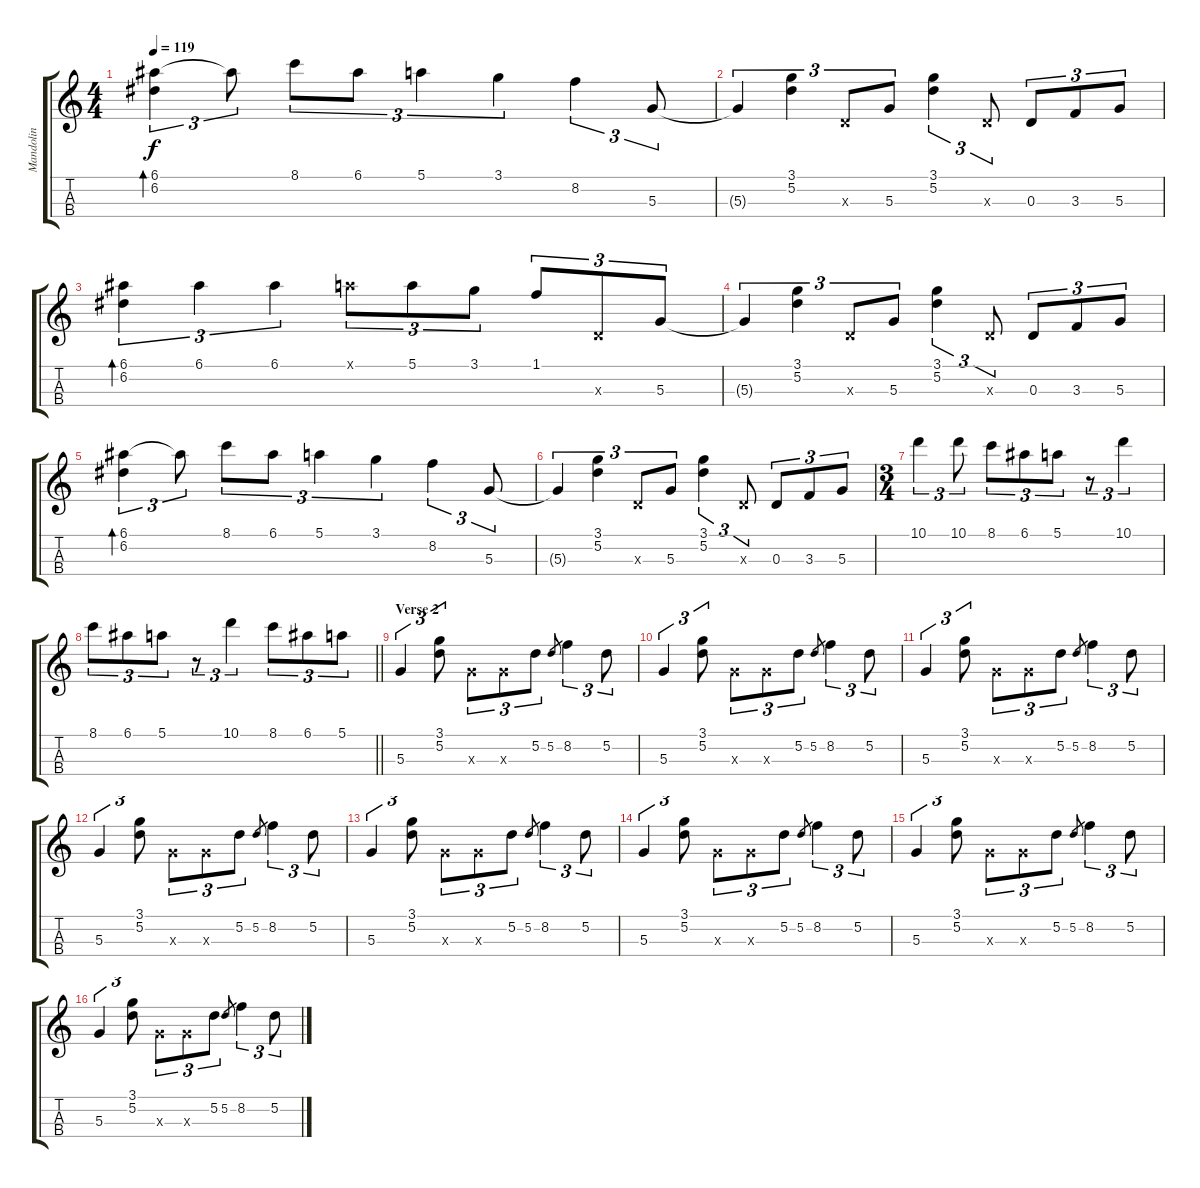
\track ("Mandolin" "Mandolin") {instrument acousticguitarsteel}
\staff {score tabs}
\tuning (E4 A3 D3 G2) {hide}
\ts (4 4)
\tempo 119
\clef g2
\ks c
(6.1 6.2).4{tu (3 2) bd 60 dy f} 6.1{t}.8{tu (3 2)} 8.1.8{tu (3 2)} 6.1.8{tu (3 2)} 5.1.4{tu (3 2)} 3.1.4{tu (3 2)} 8.2.4{tu (3 2)} 5.3.8{tu (3 2)} |
5.3{t}.4{tu (3 2)} (3.1 5.2).4{tu (3 2)} 0.3{x}.8{tu (3 2)} 5.3.8{tu (3 2)} (3.1 5.2).4{tu (3 2)} 0.3{x}.8{tu (3 2)} 0.3.8{tu (3 2)} 3.3.8{tu (3 2)} 5.3.8{tu (3 2)} |
(6.1 6.2).4{tu (3 2) bd 60} 6.1.4{tu (3 2)} 6.1.4{tu (3 2)} 5.1{x}.8{tu (3 2)} 5.1.8{tu (3 2)} 3.1.8{tu (3 2)} 1.1.8{tu (3 2)} 0.3{x}.8{tu (3 2)} 5.3.8{tu (3 2)} |
5.3{t}.4{tu (3 2)} (3.1 5.2).4{tu (3 2)} 0.3{x}.8{tu (3 2)} 5.3.8{tu (3 2)} (3.1 5.2).4{tu (3 2)} 0.3{x}.8{tu (3 2)} 0.3.8{tu (3 2)} 3.3.8{tu (3 2)} 5.3.8{tu (3 2)} |
(6.1 6.2).4{tu (3 2) bd 60} 6.1{t}.8{tu (3 2)} 8.1.8{tu (3 2)} 6.1.8{tu (3 2)} 5.1.4{tu (3 2)} 3.1.4{tu (3 2)} 8.2.4{tu (3 2)} 5.3.8{tu (3 2)} |
5.3{t}.4{tu (3 2)} (3.1 5.2).4{tu (3 2)} 0.3{x}.8{tu (3 2)} 5.3.8{tu (3 2)} (3.1 5.2).4{tu (3 2)} 0.3{x}.8{tu (3 2)} 0.3.8{tu (3 2)} 3.3.8{tu (3 2)} 5.3.8{tu (3 2)} |
\ts (3 4)
10.1.4{tu (3 2)} 10.1.8{tu (3 2)} 8.1.8{tu (3 2)} 6.1.8{tu (3 2)} 5.1.8{tu (3 2)} r.8{tu (3 2)} 10.1.4{tu (3 2)} |
\barLineRight lightlight
8.1.8{tu (3 2)} 6.1.8{tu (3 2)} 5.1.8{tu (3 2)} r.8{tu (3 2)} 10.1.4{tu (3 2)} 8.1.8{tu (3 2)} 6.1.8{tu (3 2)} 5.1.8{tu (3 2)} |
\section ("" "Verse 2")
5.3.4{tu (3 2)} (3.1 5.2).8{tu (3 2)} 5.3{x}.8{tu (3 2)} 5.3{x}.8{tu (3 2)} 5.2.8{tu (3 2)} 5.2.8{gr} 8.2.4{tu (3 2)} 5.2.8{tu (3 2)} |
5.3.4{tu (3 2)} (3.1 5.2).8{tu (3 2)} 5.3{x}.8{tu (3 2)} 5.3{x}.8{tu (3 2)} 5.2.8{tu (3 2)} 5.2.8{gr} 8.2.4{tu (3 2)} 5.2.8{tu (3 2)} |
5.3.4{tu (3 2)} (3.1 5.2).8{tu (3 2)} 5.3{x}.8{tu (3 2)} 5.3{x}.8{tu (3 2)} 5.2.8{tu (3 2)} 5.2.8{gr} 8.2.4{tu (3 2)} 5.2.8{tu (3 2)} |
5.3.4{tu (3 2)} (3.1 5.2).8{tu (3 2)} 5.3{x}.8{tu (3 2)} 5.3{x}.8{tu (3 2)} 5.2.8{tu (3 2)} 5.2.8{gr} 8.2.4{tu (3 2)} 5.2.8{tu (3 2)} |
5.3.4{tu (3 2)} (3.1 5.2).8{tu (3 2)} 5.3{x}.8{tu (3 2)} 5.3{x}.8{tu (3 2)} 5.2.8{tu (3 2)} 5.2.8{gr} 8.2.4{tu (3 2)} 5.2.8{tu (3 2)} |
5.3.4{tu (3 2)} (3.1 5.2).8{tu (3 2)} 5.3{x}.8{tu (3 2)} 5.3{x}.8{tu (3 2)} 5.2.8{tu (3 2)} 5.2.8{gr} 8.2.4{tu (3 2)} 5.2.8{tu (3 2)} |
5.3.4{tu (3 2)} (3.1 5.2).8{tu (3 2)} 5.3{x}.8{tu (3 2)} 5.3{x}.8{tu (3 2)} 5.2.8{tu (3 2)} 5.2.8{gr} 8.2.4{tu (3 2)} 5.2.8{tu (3 2)} |
5.3.4{tu (3 2)} (3.1 5.2).8{tu (3 2)} 5.3{x}.8{tu (3 2)} 5.3{x}.8{tu (3 2)} 5.2.8{tu (3 2)} 5.2.8{gr} 8.2.4{tu (3 2)} 5.2.8{tu (3 2)}
